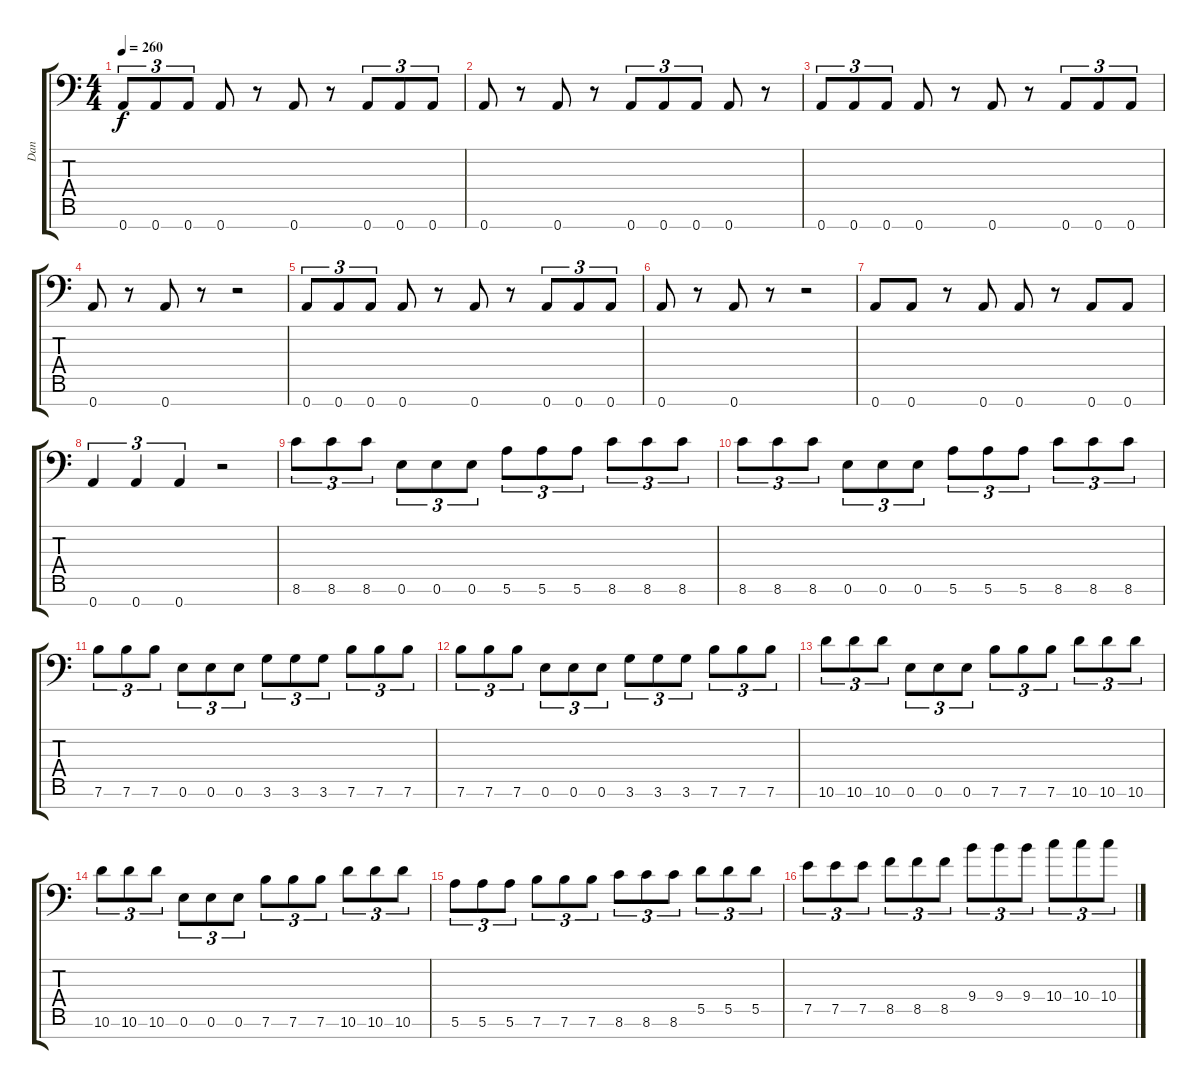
\track ("Dan" "Dan") {instrument acousticguitarsteel}
\staff {score tabs}
\tuning (E4 B3 Gb3 D3 A2 E2 A1) {hide}
\ts (4 4)
\tempo 260
\clef f4
\ks c
0.7.8{tu (3 2) dy f} 0.7.8{tu (3 2)} 0.7.8{tu (3 2)} 0.7.8 r.8 0.7.8 r.8 0.7.8{tu (3 2)} 0.7.8{tu (3 2)} 0.7.8{tu (3 2)} |
0.7.8 r.8 0.7.8 r.8 0.7.8{tu (3 2)} 0.7.8{tu (3 2)} 0.7.8{tu (3 2)} 0.7.8 r.8 |
0.7.8{tu (3 2)} 0.7.8{tu (3 2)} 0.7.8{tu (3 2)} 0.7.8 r.8 0.7.8 r.8 0.7.8{tu (3 2)} 0.7.8{tu (3 2)} 0.7.8{tu (3 2)} |
0.7.8 r.8 0.7.8 r.8 r.2 |
0.7.8{tu (3 2)} 0.7.8{tu (3 2)} 0.7.8{tu (3 2)} 0.7.8 r.8 0.7.8 r.8 0.7.8{tu (3 2)} 0.7.8{tu (3 2)} 0.7.8{tu (3 2)} |
0.7.8 r.8 0.7.8 r.8 r.2 |
0.7.8 0.7.8 r.8 0.7.8 0.7.8 r.8 0.7.8 0.7.8 |
0.7.4{tu (3 2)} 0.7.4{tu (3 2)} 0.7.4{tu (3 2)} r.2 |
8.6.8{tu (3 2)} 8.6.8{tu (3 2)} 8.6.8{tu (3 2)} 0.6.8{tu (3 2)} 0.6.8{tu (3 2)} 0.6.8{tu (3 2)} 5.6.8{tu (3 2)} 5.6.8{tu (3 2)} 5.6.8{tu (3 2)} 8.6.8{tu (3 2)} 8.6.8{tu (3 2)} 8.6.8{tu (3 2)} |
8.6.8{tu (3 2)} 8.6.8{tu (3 2)} 8.6.8{tu (3 2)} 0.6.8{tu (3 2)} 0.6.8{tu (3 2)} 0.6.8{tu (3 2)} 5.6.8{tu (3 2)} 5.6.8{tu (3 2)} 5.6.8{tu (3 2)} 8.6.8{tu (3 2)} 8.6.8{tu (3 2)} 8.6.8{tu (3 2)} |
7.6.8{tu (3 2)} 7.6.8{tu (3 2)} 7.6.8{tu (3 2)} 0.6.8{tu (3 2)} 0.6.8{tu (3 2)} 0.6.8{tu (3 2)} 3.6.8{tu (3 2)} 3.6.8{tu (3 2)} 3.6.8{tu (3 2)} 7.6.8{tu (3 2)} 7.6.8{tu (3 2)} 7.6.8{tu (3 2)} |
7.6.8{tu (3 2)} 7.6.8{tu (3 2)} 7.6.8{tu (3 2)} 0.6.8{tu (3 2)} 0.6.8{tu (3 2)} 0.6.8{tu (3 2)} 3.6.8{tu (3 2)} 3.6.8{tu (3 2)} 3.6.8{tu (3 2)} 7.6.8{tu (3 2)} 7.6.8{tu (3 2)} 7.6.8{tu (3 2)} |
10.6.8{tu (3 2)} 10.6.8{tu (3 2)} 10.6.8{tu (3 2)} 0.6.8{tu (3 2)} 0.6.8{tu (3 2)} 0.6.8{tu (3 2)} 7.6.8{tu (3 2)} 7.6.8{tu (3 2)} 7.6.8{tu (3 2)} 10.6.8{tu (3 2)} 10.6.8{tu (3 2)} 10.6.8{tu (3 2)} |
10.6.8{tu (3 2)} 10.6.8{tu (3 2)} 10.6.8{tu (3 2)} 0.6.8{tu (3 2)} 0.6.8{tu (3 2)} 0.6.8{tu (3 2)} 7.6.8{tu (3 2)} 7.6.8{tu (3 2)} 7.6.8{tu (3 2)} 10.6.8{tu (3 2)} 10.6.8{tu (3 2)} 10.6.8{tu (3 2)} |
5.6.8{tu (3 2)} 5.6.8{tu (3 2)} 5.6.8{tu (3 2)} 7.6.8{tu (3 2)} 7.6.8{tu (3 2)} 7.6.8{tu (3 2)} 8.6.8{tu (3 2)} 8.6.8{tu (3 2)} 8.6.8{tu (3 2)} 5.5.8{tu (3 2)} 5.5.8{tu (3 2)} 5.5.8{tu (3 2)} |
7.5.8{tu (3 2)} 7.5.8{tu (3 2)} 7.5.8{tu (3 2)} 8.5.8{tu (3 2)} 8.5.8{tu (3 2)} 8.5.8{tu (3 2)} 9.4.8{tu (3 2)} 9.4.8{tu (3 2)} 9.4.8{tu (3 2)} 10.4.8{tu (3 2)} 10.4.8{tu (3 2)} 10.4.8{tu (3 2)}
